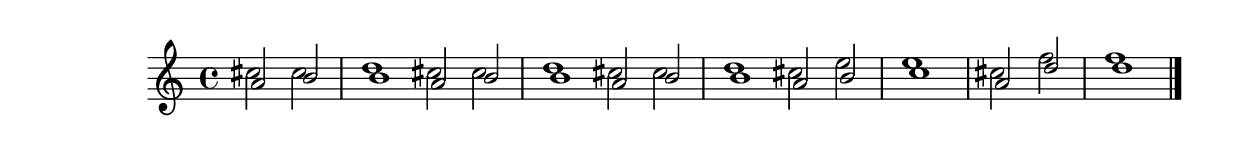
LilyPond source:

\version "2.18.2"

\language "english"

Soprano = \relative c'' {
  \time 4/4 \key c \major
  \voiceOne
  \repeat unfold 5 {a2}
  \alternative {{b2 b1 \bar ""} {b2 c1} {d2 d1}} \bar "|."
}

Alto = \relative c'' {
  \time 4/4 \key c \major
  \voiceTwo
  \repeat unfold 5 {cs2}
  \alternative {{cs2 d1} {e2 e1} {f2 f1}}
}

\score
{
  <<
      \new Staff = "treble" \with {}
    <<
      \clef "treble"
      \new Voice = "SopranoVoice" \Soprano
      \new Voice = "AltoVoice" \Alto
    >>
  >>
}
